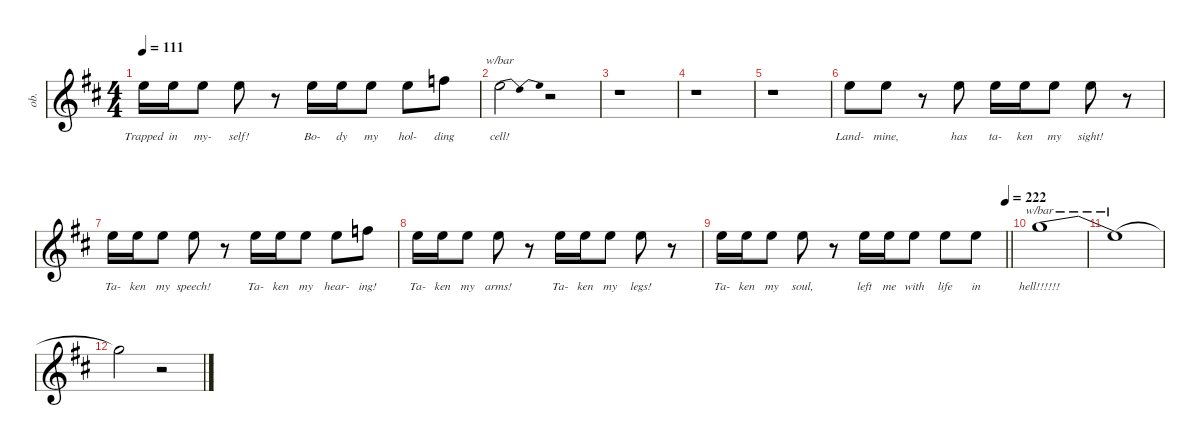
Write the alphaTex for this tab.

\defaultSystemsLayout 4
\hideDynamics
\bracketExtendMode nobrackets
\otherSystemsTrackNameOrientation horizontal
\track ("James Hetfield (Vocals)" "ob.") {defaultSystemsLayout 32 instrument oboe}
\staff {score}
\tuning (E4 B3 G3 D3 A2 E2)
\ts (4 4)
\tempo 111
\clef g2
\ks bminor
12.1{acc forcenatural}.16{lyrics (0 "Trapped") lyrics (1 "") lyrics (2 "") lyrics (3 "") lyrics (4 "") dy fff beam Down} 12.1{acc forcenatural}.16{lyrics (0 "in") lyrics (1 "") lyrics (2 "") lyrics (3 "") lyrics (4 "") beam Down} 12.1{acc forcenatural}.8{lyrics (0 "my-") lyrics (1 "") lyrics (2 "") lyrics (3 "") lyrics (4 "") beam Down} 12.1{acc forcenatural}.8{lyrics (0 "self!") lyrics (1 "") lyrics (2 "") lyrics (3 "") lyrics (4 "") beam Down} r.8{beam Down} 12.1{acc forcenatural}.16{lyrics (0 "Bo-") lyrics (1 "") lyrics (2 "") lyrics (3 "") lyrics (4 "") beam Down} 12.1{acc forcenatural}.16{lyrics (0 "dy") lyrics (1 "") lyrics (2 "") lyrics (3 "") lyrics (4 "") beam Down} 12.1{acc forcenatural}.8{lyrics (0 "my") lyrics (1 "") lyrics (2 "") lyrics (3 "") lyrics (4 "") beam Down} 12.1{acc forcenatural}.8{lyrics (0 "hol-") lyrics (1 "") lyrics (2 "") lyrics (3 "") lyrics (4 "") beam Down} 13.1{acc forcenatural}.8{lyrics (0 "ding") lyrics (1 "") lyrics (2 "") lyrics (3 "") lyrics (4 "") beam Down} |
12.1{acc forcenatural}.2{tbe (dip default 0 0 30 -4 60 0) lyrics (0 "cell!") lyrics (1 "") lyrics (2 "") lyrics (3 "") lyrics (4 "") beam Down} r.2{beam Down} |
r.1{beam Down} |
r.1{beam Down} |
r.1{beam Down} |
12.1{acc forcenatural}.8{lyrics (0 "Land-") lyrics (1 "") lyrics (2 "") lyrics (3 "") lyrics (4 "") beam Down} 12.1{acc forcenatural}.8{lyrics (0 "mine,") lyrics (1 "") lyrics (2 "") lyrics (3 "") lyrics (4 "") beam Down} r.8{beam Down} 12.1{acc forcenatural}.8{lyrics (0 "has") lyrics (1 "") lyrics (2 "") lyrics (3 "") lyrics (4 "") beam Down} 12.1{acc forcenatural}.16{lyrics (0 "ta-") lyrics (1 "") lyrics (2 "") lyrics (3 "") lyrics (4 "") beam Down} 12.1{acc forcenatural}.16{lyrics (0 "ken") lyrics (1 "") lyrics (2 "") lyrics (3 "") lyrics (4 "") beam Down} 12.1{acc forcenatural}.8{lyrics (0 "my") lyrics (1 "") lyrics (2 "") lyrics (3 "") lyrics (4 "") beam Down} 12.1{acc forcenatural}.8{lyrics (0 "sight!") lyrics (1 "") lyrics (2 "") lyrics (3 "") lyrics (4 "") beam Down} r.8{beam Down} |
12.1{acc forcenatural}.16{lyrics (0 "Ta-") lyrics (1 "") lyrics (2 "") lyrics (3 "") lyrics (4 "") beam Down} 12.1{acc forcenatural}.16{lyrics (0 "ken") lyrics (1 "") lyrics (2 "") lyrics (3 "") lyrics (4 "") beam Down} 12.1{acc forcenatural}.8{lyrics (0 "my") lyrics (1 "") lyrics (2 "") lyrics (3 "") lyrics (4 "") beam Down} 12.1{acc forcenatural}.8{lyrics (0 "speech!") lyrics (1 "") lyrics (2 "") lyrics (3 "") lyrics (4 "") beam Down} r.8{beam Down} 12.1{acc forcenatural}.16{lyrics (0 "Ta-") lyrics (1 "") lyrics (2 "") lyrics (3 "") lyrics (4 "") beam Down} 12.1{acc forcenatural}.16{lyrics (0 "ken") lyrics (1 "") lyrics (2 "") lyrics (3 "") lyrics (4 "") beam Down} 12.1{acc forcenatural}.8{lyrics (0 "my") lyrics (1 "") lyrics (2 "") lyrics (3 "") lyrics (4 "") beam Down} 12.1{acc forcenatural}.8{lyrics (0 "hear-") lyrics (1 "") lyrics (2 "") lyrics (3 "") lyrics (4 "") beam Down} 13.1{acc forcenatural}.8{lyrics (0 "ing!") lyrics (1 "") lyrics (2 "") lyrics (3 "") lyrics (4 "") beam Down} |
12.1{acc forcenatural}.16{lyrics (0 "Ta-") lyrics (1 "") lyrics (2 "") lyrics (3 "") lyrics (4 "") beam Down} 12.1{acc forcenatural}.16{lyrics (0 "ken") lyrics (1 "") lyrics (2 "") lyrics (3 "") lyrics (4 "") beam Down} 12.1{acc forcenatural}.8{lyrics (0 "my") lyrics (1 "") lyrics (2 "") lyrics (3 "") lyrics (4 "") beam Down} 12.1{acc forcenatural}.8{lyrics (0 "arms!") lyrics (1 "") lyrics (2 "") lyrics (3 "") lyrics (4 "") beam Down} r.8{beam Down} 12.1{acc forcenatural}.16{lyrics (0 "Ta-") lyrics (1 "") lyrics (2 "") lyrics (3 "") lyrics (4 "") beam Down} 12.1{acc forcenatural}.16{lyrics (0 "ken") lyrics (1 "") lyrics (2 "") lyrics (3 "") lyrics (4 "") beam Down} 12.1{acc forcenatural}.8{lyrics (0 "my") lyrics (1 "") lyrics (2 "") lyrics (3 "") lyrics (4 "") beam Down} 12.1{acc forcenatural}.8{lyrics (0 "legs!") lyrics (1 "") lyrics (2 "") lyrics (3 "") lyrics (4 "") beam Down} r.8{beam Down} |
\tempo (222 1)
\barLineRight lightlight
12.1{acc forcenatural}.16{lyrics (0 "Ta-") lyrics (1 "") lyrics (2 "") lyrics (3 "") lyrics (4 "") beam Down} 12.1{acc forcenatural}.16{lyrics (0 "ken") lyrics (1 "") lyrics (2 "") lyrics (3 "") lyrics (4 "") beam Down} 12.1{acc forcenatural}.8{lyrics (0 "my") lyrics (1 "") lyrics (2 "") lyrics (3 "") lyrics (4 "") beam Down} 12.1{acc forcenatural}.8{lyrics (0 "soul,") lyrics (1 "") lyrics (2 "") lyrics (3 "") lyrics (4 "") beam Down} r.8{beam Down} 12.1{acc forcenatural}.16{lyrics (0 "left") lyrics (1 "") lyrics (2 "") lyrics (3 "") lyrics (4 "") beam Down} 12.1{acc forcenatural}.16{lyrics (0 "me") lyrics (1 "") lyrics (2 "") lyrics (3 "") lyrics (4 "") beam Down} 12.1{acc forcenatural}.8{lyrics (0 "with") lyrics (1 "") lyrics (2 "") lyrics (3 "") lyrics (4 "") beam Down} 12.1{acc forcenatural}.8{lyrics (0 "life") lyrics (1 "") lyrics (2 "") lyrics (3 "") lyrics (4 "") beam Down} 12.1{acc forcenatural}.8{lyrics (0 "in") lyrics (1 "") lyrics (2 "") lyrics (3 "") lyrics (4 "") beam Down} |
15.1{acc forcenatural}.1{tbe (dive default 0 0 60 -6) lyrics (0 "hell!!!!!!") lyrics (1 "") lyrics (2 "") lyrics (3 "") lyrics (4 "") beam Down} |
15.1{t acc forcenatural}.1{tbe (hold default 0 -6 60 -6) beam Down} |
15.1{t acc forcenatural}.2{dy f beam Down} r.2{beam Down}
